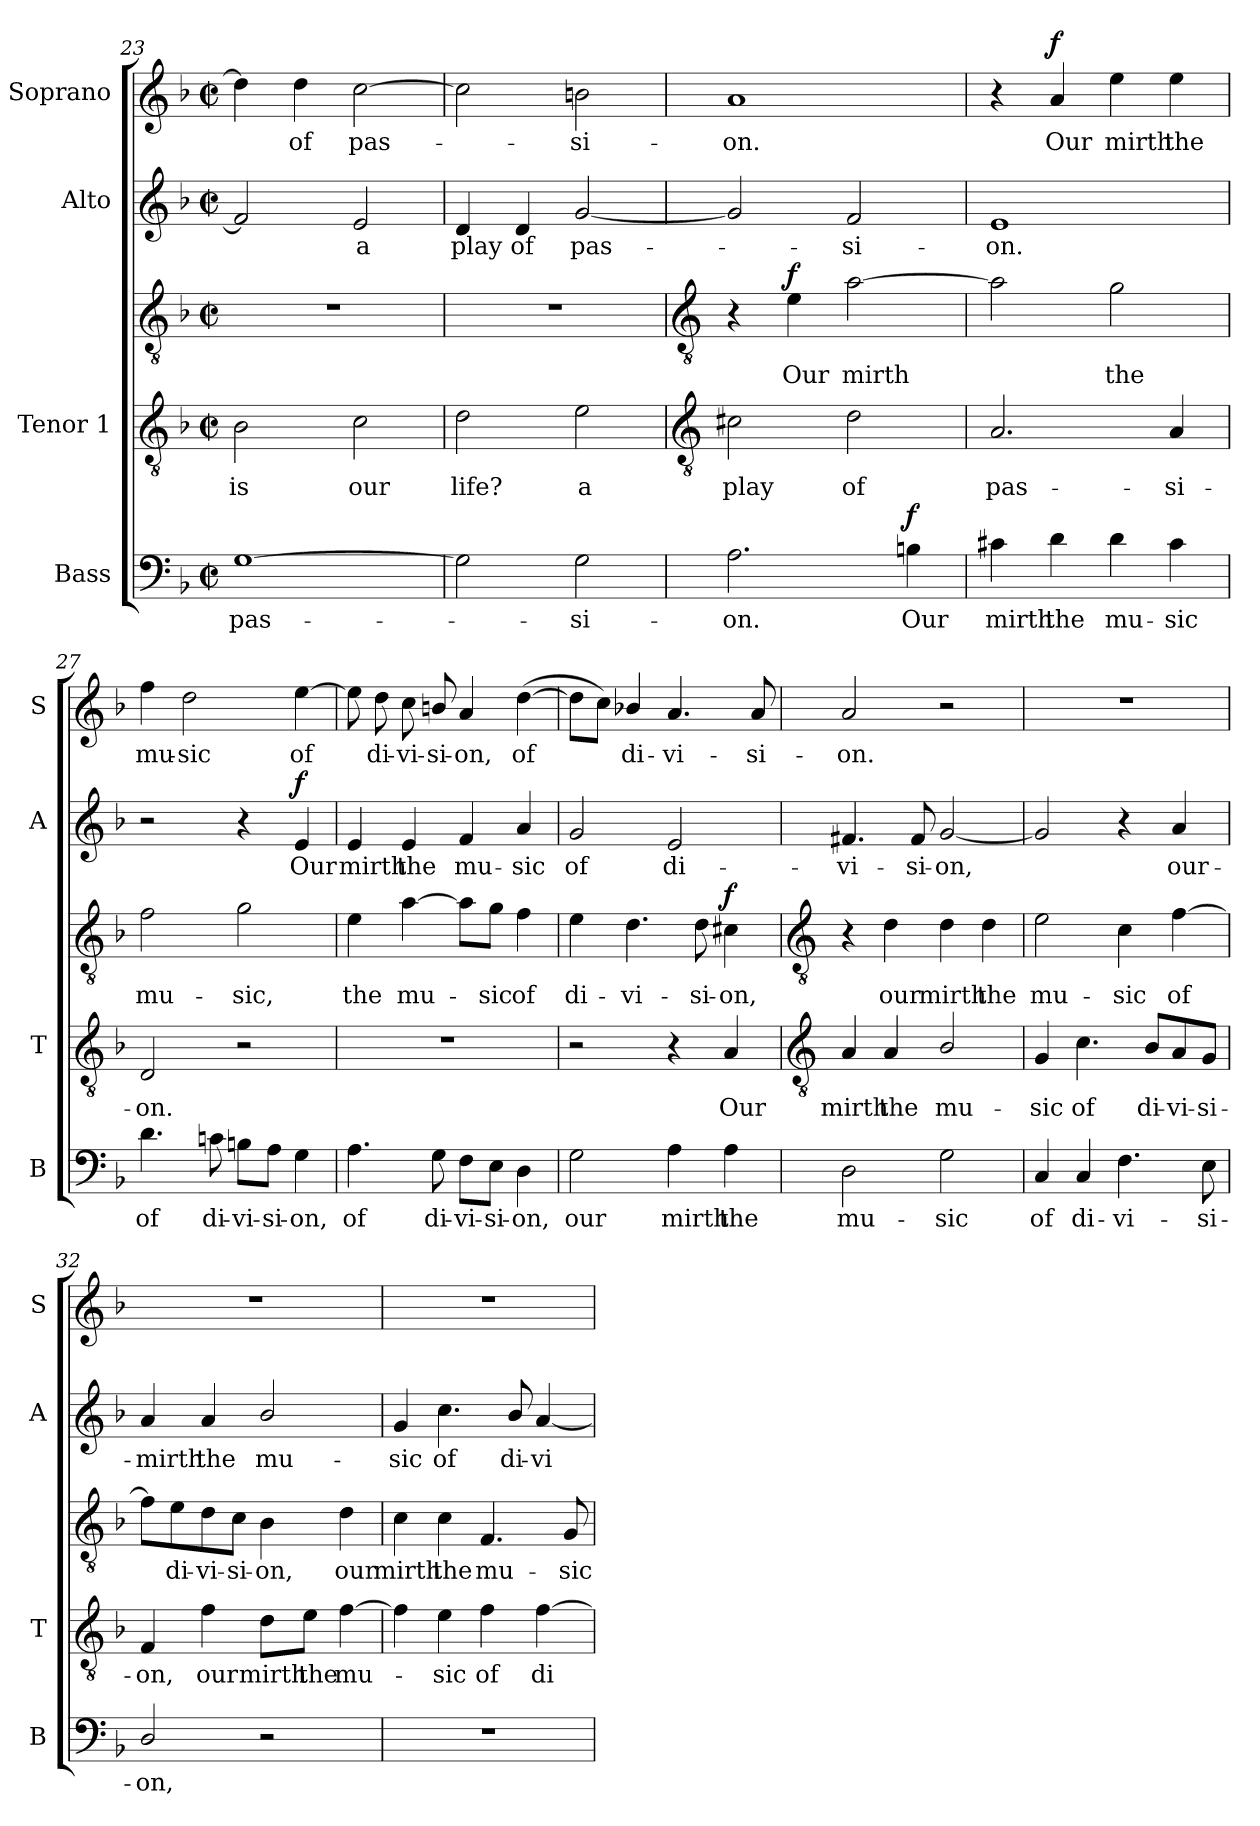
**kern	**text	**dynam	**kern	**text	**kern	**text	**dynam	**kern	**text	**dynam	**kern	**text	**dynam
*part4	*part4	*part4	*part3	*part3	*part3	*part3	*part3	*part2	*part2	*part2	*part1	*part1	*part1
*staff5	*staff5	*staff5	*staff4	*staff4	*staff3	*staff3	*staff3/4	*staff2	*staff2	*staff2	*staff1	*staff1	*staff1
*I"Bass	*	*	*I"Tenor 1	*	*	*	*	*I"Alto	*	*	*I"Soprano	*	*
*I'B	*	*	*I'T	*	*	*	*	*I'A	*	*	*I'S	*	*
*clefF4	*	*	*clefGv2	*	*clefGv2	*	*	*clefG2	*	*	*clefG2	*	*
*k[b-]	*	*	*k[b-]	*	*k[b-]	*	*	*k[b-]	*	*	*k[b-]	*	*
*F:	*	*	*F:	*	*F:	*	*	*F:	*	*	*F:	*	*
*M2/2	*	*	*M2/2	*	*M2/2	*	*	*M2/2	*	*	*M2/2	*	*
*met(c|)	*	*	*met(c|)	*	*met(c|)	*	*	*met(c|)	*	*	*met(c|)	*	*
=23	=23	=23	=23	=23	=23	=23	=23	=23	=23	=23	=23	=23	=23
!	!LO:LY:b	!	!	!LO:LY:b	!	!	!	!	!	!	!	!	!
[1G	pas-	.	2B-\	is	1r	.	.	2f]	.	.	4dd]	.	.
!	!	!	!	!	!	!	!	!	!	!	!	!LO:LY:b	!
.	.	.	.	.	.	.	.	.	.	.	4dd	of	.
!	!	!	!	!LO:LY:b	!	!	!	!	!LO:LY:b	!	!	!LO:LY:b	!
.	.	.	2c\	our	.	.	.	2e	a	.	[2cc	pas-	.
=24	=24	=24	=24	=24	=24	=24	=24	=24	=24	=24	=24	=24	=24
!	!	!	!	!LO:LY:b	!	!	!	!	!LO:LY:b	!	!	!	!
2G]	.	.	2d\	life?	1r	.	.	4d	play	.	2cc]	.	.
!	!	!	!	!	!	!	!	!	!LO:LY:b	!	!	!	!
.	.	.	.	.	.	.	.	4d	of	.	.	.	.
!	!LO:LY:b	!	!	!LO:LY:b	!	!	!	!	!LO:LY:b	!	!	!LO:LY:b	!
2G	si-	.	2e\	a	.	.	.	[2g	pas-	.	2bn	si-	.
!!LO:LB:g=z
=25	=25	=25	=25	=25	=25	=25	=25	=25	=25	=25	=25	=25	=25
*	*	*	*clefGv2	*	*clefGv2	*	*	*	*	*	*	*	*
!	!LO:LY:b	!	!	!LO:LY:b	!	!	!	!	!	!	!	!LO:LY:b	!
2.A	-on.	.	2c#X\	play	4r	.	.	2g]	.	.	1a	-on.	.
!	!	!	!	!	!	!LO:LY:b	!LO:DY:b	!	!	!	!	!	!
.	.	.	.	.	4e	Our	f	.	.	.	.	.	.
!	!	!	!	!LO:LY:b	!	!LO:LY:b	!	!	!LO:LY:b	!	!	!	!
.	.	.	2d\	of	[2a	mirth	.	2f	si-	.	.	.	.
!	!LO:LY:b	!LO:DY:b	!	!	!	!	!	!	!	!	!	!	!
4Bn	Our	f	.	.	.	.	.	.	.	.	.	.	.
=26	=26	=26	=26	=26	=26	=26	=26	=26	=26	=26	=26	=26	=26
!	!LO:LY:b	!	!	!LO:LY:b	!	!	!	!	!LO:LY:b	!	!	!	!
4c#X	mirth	.	2.A	pas-	2a]	.	.	1e	-on.	.	4r	.	.
!	!LO:LY:b	!	!	!	!	!	!	!	!	!	!	!LO:LY:b	!LO:DY:b
4d	the	.	.	.	.	.	.	.	.	.	4a	Our	f
!	!LO:LY:b	!	!	!	!	!LO:LY:b	!	!	!	!	!	!LO:LY:b	!
4d	mu-	.	.	.	2g	the	.	.	.	.	4ee	mirth	.
!	!LO:LY:b	!	!	!LO:LY:b	!	!	!	!	!	!	!	!LO:LY:b	!
4c#	-sic	.	4A	-si-	.	.	.	.	.	.	4ee	the	.
=27	=27	=27	=27	=27	=27	=27	=27	=27	=27	=27	=27	=27	=27
!	!LO:LY:b	!	!	!LO:LY:b	!	!LO:LY:b	!	!	!	!	!	!LO:LY:b	!
4.d	of	.	2D	on.	2f	-mu-	.	2r	.	.	4ff	mu-	.
!	!	!	!	!	!	!	!	!	!	!	!	!LO:LY:b	!
.	.	.	.	.	.	.	.	.	.	.	2dd	-sic	.
!	!LO:LY:b	!	!	!	!	!	!	!	!	!	!	!	!
8cn	di-	.	.	.	.	.	.	.	.	.	.	.	.
!	!LO:LY:b	!	!	!	!	!LO:LY:b	!	!	!	!	!	!	!
8Bn\L	-vi-	.	2r	.	2g	-sic,	.	4r	.	.	.	.	.
!	!LO:LY:b	!	!	!	!	!	!	!	!	!	!	!	!
8A\J	-si-	.	.	.	.	.	.	.	.	.	.	.	.
!	!LO:LY:b	!	!	!	!	!	!	!	!LO:LY:b	!LO:DY:b	!	!LO:LY:b	!
4G	-on,	.	.	.	.	.	.	4e	Our	f	[4ee	of	.
=28	=28	=28	=28	=28	=28	=28	=28	=28	=28	=28	=28	=28	=28
!	!LO:LY:b	!	!	!	!	!LO:LY:b	!	!	!LO:LY:b	!	!	!	!
4.A	of	.	1r	.	4e	the	.	4e	mirth	.	8ee]	.	.
!	!	!	!	!	!	!	!	!	!	!	!	!LO:LY:b	!
.	.	.	.	.	.	.	.	.	.	.	8dd	di-	.
!	!	!	!	!	!	!LO:LY:b	!	!	!LO:LY:b	!	!	!LO:LY:b	!
.	.	.	.	.	[4a	mu-	.	4e	the	.	8cc	-vi-	.
!	!LO:LY:b	!	!	!	!	!	!	!	!	!	!	!LO:LY:b	!
8G	di-	.	.	.	.	.	.	.	.	.	8bn/	-si-	.
!	!LO:LY:b	!	!	!	!	!	!	!	!LO:LY:b	!	!	!LO:LY:b	!
8F\L	-vi-	.	.	.	8a\L]	.	.	4f	mu-	.	4a	-on,	.
!	!LO:LY:b	!	!	!	!	!LO:LY:b	!	!	!	!	!	!	!
8E\J	-si-	.	.	.	8g\J	sic	.	.	.	.	.	.	.
!	!LO:LY:b	!	!	!	!	!LO:LY:b	!	!	!LO:LY:b	!	!	!LO:LY:b	!
4D	-on,	.	.	.	4f	of	.	4a	-sic	.	(>[4dd	of	.
=29	=29	=29	=29	=29	=29	=29	=29	=29	=29	=29	=29	=29	=29
!	!LO:LY:b	!	!	!	!	!LO:LY:b	!	!	!LO:LY:b	!	!	!	!
2G	our	.	2r	.	4e	di-	.	2g	of	.	8ddL]	.	.
.	.	.	.	.	.	.	.	.	.	.	8ccJ)	.	.
!	!	!	!	!	!	!LO:LY:b	!	!	!	!	!	!LO:LY:b	!
.	.	.	.	.	4.d	-vi-	.	.	.	.	4b-X/	di-	.
!	!LO:LY:b	!	!	!	!	!	!	!	!LO:LY:b	!	!	!LO:LY:b	!
4A	mirth	.	4r	.	.	.	.	2e	di-	.	4.a	-vi-	.
!	!	!	!	!	!	!LO:LY:b	!	!	!	!	!	!	!
.	.	.	.	.	8d	-si-	.	.	.	.	.	.	.
!	!LO:LY:b	!	!	!LO:LY:b	!	!LO:LY:b	!LO:DY:b=2	!	!	!	!	!	!
4A	the	.	4A	Our	4c#X	-on,	f	.	.	.	.	.	.
!	!	!	!	!	!	!	!	!	!	!	!	!LO:LY:b	!
.	.	.	.	.	.	.	.	.	.	.	8a	-si-	.
!!LO:LB:g=z
=30	=30	=30	=30	=30	=30	=30	=30	=30	=30	=30	=30	=30	=30
*	*	*	*clefGv2	*	*clefGv2	*	*	*	*	*	*	*	*
!	!LO:LY:b	!	!	!LO:LY:b	!	!	!	!	!LO:LY:b	!	!	!LO:LY:b	!
2D	mu-	.	4A	mirth	4r	.	.	4.f#X	-vi-	.	2a	-on.	.
!	!	!	!	!LO:LY:b	!	!LO:LY:b	!	!	!	!	!	!	!
.	.	.	4A	the	4d	our	.	.	.	.	.	.	.
!	!	!	!	!	!	!	!	!	!LO:LY:b	!	!	!	!
.	.	.	.	.	.	.	.	8f#	-si-	.	.	.	.
!	!LO:LY:b	!	!	!LO:LY:b	!	!LO:LY:b	!	!	!LO:LY:b	!	!	!	!
2G	-sic	.	2B-/	mu-	4d	mirth	.	[2g	-on,	.	2r	.	.
!	!	!	!	!	!	!LO:LY:b	!	!	!	!	!	!	!
.	.	.	.	.	4d	the	.	.	.	.	.	.	.
=31	=31	=31	=31	=31	=31	=31	=31	=31	=31	=31	=31	=31	=31
!	!LO:LY:b	!	!	!LO:LY:b	!	!LO:LY:b	!	!	!	!	!	!	!
4C	of	.	4G	sic	2e	-mu-	.	2g]	.	.	1r	.	.
!	!LO:LY:b	!	!	!LO:LY:b	!	!	!	!	!	!	!	!	!
4C	di-	.	4.c	of	.	.	.	.	.	.	.	.	.
!	!LO:LY:b	!	!	!	!	!LO:LY:b	!	!	!	!	!	!	!
4.F	-vi-	.	.	.	4c	-sic	.	4r	.	.	.	.	.
!	!	!	!	!LO:LY:b	!	!	!	!	!	!	!	!	!
.	.	.	8B-/L	di-	.	.	.	.	.	.	.	.	.
!	!	!	!	!LO:LY:b	!	!LO:LY:b	!	!	!LO:LY:b	!	!	!	!
.	.	.	8A/	-vi-	[4f	of	.	4a	our-	.	.	.	.
!	!LO:LY:b	!	!	!LO:LY:b	!	!	!	!	!	!	!	!	!
8E	-si-	.	8G/J	-si-	.	.	.	.	.	.	.	.	.
=32	=32	=32	=32	=32	=32	=32	=32	=32	=32	=32	=32	=32	=32
!	!LO:LY:b	!	!	!LO:LY:b	!	!	!	!	!LO:LY:b	!	!	!	!
2D/	-on,	.	4F	on,	8f\L]	.	.	4a	-mirth	.	1r	.	.
!	!	!	!	!	!	!LO:LY:b	!	!	!	!	!	!	!
.	.	.	.	.	8e\	-di-	.	.	.	.	.	.	.
!	!	!	!	!LO:LY:b	!	!LO:LY:b	!	!	!LO:LY:b	!	!	!	!
.	.	.	4f	our	8d\	-vi-	.	4a	the	.	.	.	.
!	!	!	!	!	!	!LO:LY:b	!	!	!	!	!	!	!
.	.	.	.	.	8c\J	-si-	.	.	.	.	.	.	.
!	!	!	!	!LO:LY:b	!	!LO:LY:b	!	!	!LO:LY:b	!	!	!	!
2r	.	.	8d\L	mirth	4B-	-on,	.	2b-/	mu-	.	.	.	.
!	!	!	!	!LO:LY:b	!	!	!	!	!	!	!	!	!
.	.	.	8e\J	the	.	.	.	.	.	.	.	.	.
!	!	!	!	!LO:LY:b	!	!LO:LY:b	!	!	!	!	!	!	!
.	.	.	[4f	mu-	4d	our	.	.	.	.	.	.	.
=33	=33	=33	=33	=33	=33	=33	=33	=33	=33	=33	=33	=33	=33
!	!	!	!	!	!	!LO:LY:b	!	!	!LO:LY:b	!	!	!	!
1r	.	.	4f]	.	4c	mirth	.	4g	-sic	.	1r	.	.
!	!	!	!	!LO:LY:b	!	!LO:LY:b	!	!	!LO:LY:b	!	!	!	!
.	.	.	4e	sic	4c	the	.	4.cc	of	.	.	.	.
!	!	!	!	!LO:LY:b	!	!LO:LY:b	!	!	!	!	!	!	!
.	.	.	4f	of	4.F	mu-	.	.	.	.	.	.	.
!	!	!	!	!	!	!	!	!	!LO:LY:b	!	!	!	!
.	.	.	.	.	.	.	.	8b-/	di-	.	.	.	.
!	!	!	!	!LO:LY:b	!	!	!	!	!LO:LY:b	!	!	!	!
.	.	.	[4f	di-	.	.	.	[4a	-vi-	.	.	.	.
!	!	!	!	!	!	!LO:LY:b	!	!	!	!	!	!	!
.	.	.	.	.	8G	-sic	.	.	.	.	.	.	.
=	=	=	=	=	=	=	=	=	=	=	=	=	=
*-	*-	*-	*-	*-	*-	*-	*-	*-	*-	*-	*-	*-	*-
